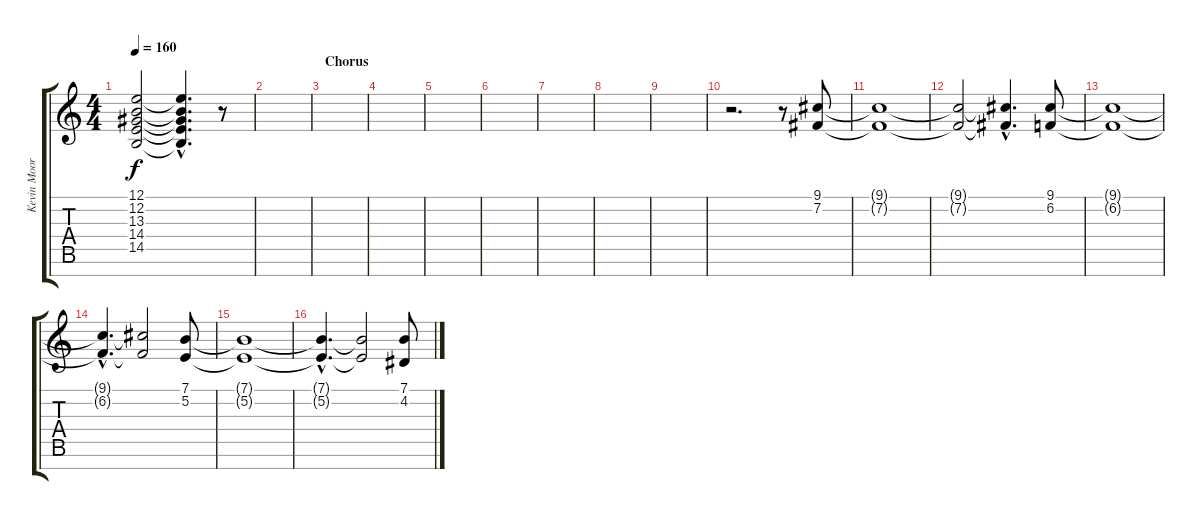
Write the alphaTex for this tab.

\track ("Kevin Moore Backround Keyboard" "Kevin Moor") {instrument stringensemble1}
\staff {score tabs}
\tuning (E4 B3 G3 D3 A2 E2 B1) {hide}
\ts (4 4)
\tempo 160
\clef g2
\ks c
(12.1{t} 12.2{t} 13.3{t} 14.4{t} 14.5{t}).2{dy f} (12.1{hac t} 12.2{hac t} 13.3{hac t} 14.4{hac t} 14.5{hac t}).4{d} r.8 |
|
\section ("" "Chorus")
|
|
|
|
|
|
|
r.2{d} r.8 (9.1 7.2).8 |
(9.1{t} 7.2{t}).1 |
(9.1{t} 7.2{t}).2 (9.1{hac t} 7.2{hac t}).4{d} (9.1 6.2).8 |
(9.1{t} 6.2{t}).1 |
(9.1{hac t} 6.2{hac t}).4{d} (9.1{t} 6.2{t}).2 (7.1 5.2).8 |
(7.1{t} 5.2{t}).1 |
(7.1{hac t} 5.2{hac t}).4{d} (7.1{t} 5.2{t}).2 (7.1 4.2).8
